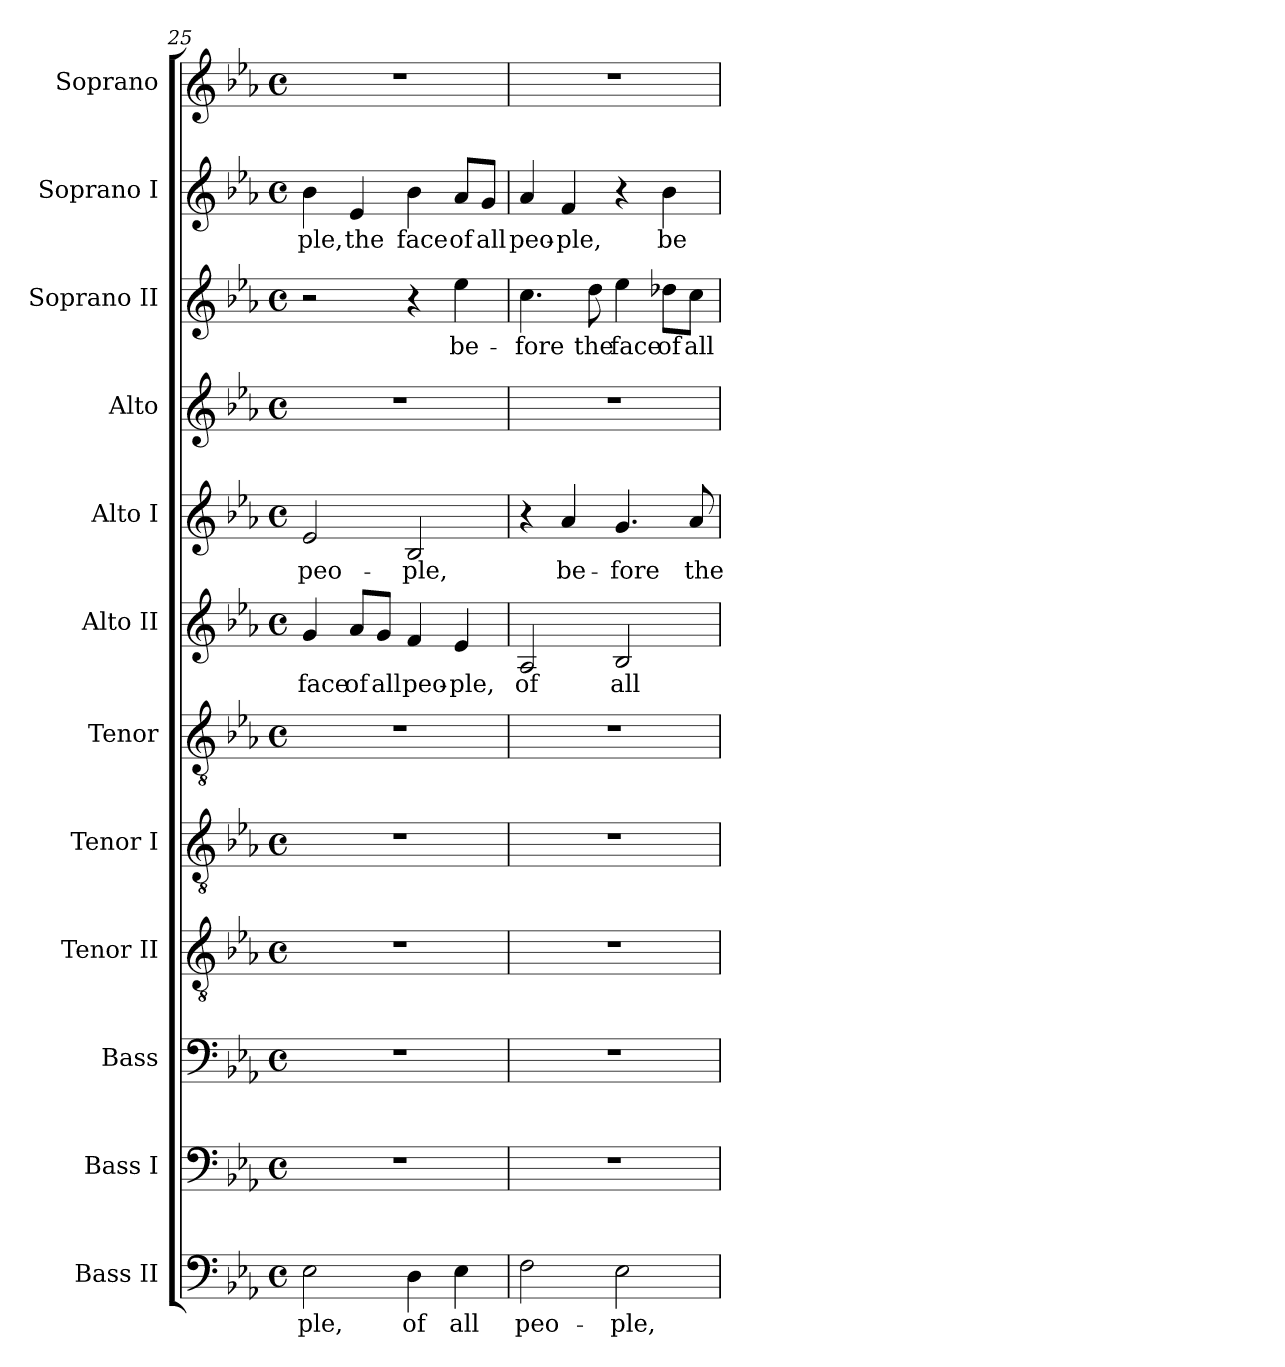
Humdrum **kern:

**kern	**text	**kern	**kern	**kern	**kern	**kern	**kern	**text	**kern	**text	**kern	**kern	**text	**kern	**text	**kern
*part12	*part12	*part11	*part10	*part9	*part8	*part7	*part6	*part6	*part5	*part5	*part4	*part3	*part3	*part2	*part2	*part1
*staff12	*staff12	*staff11	*staff10	*staff9	*staff8	*staff7	*staff6	*staff6	*staff5	*staff5	*staff4	*staff3	*staff3	*staff2	*staff2	*staff1
*I"Bass II	*	*I"Bass I	*I"Bass	*I"Tenor II	*I"Tenor I	*I"Tenor	*I"Alto II	*	*I"Alto I	*	*I"Alto	*I"Soprano II	*	*I"Soprano I	*	*I"Soprano
*I'BII	*	*I'BI	*I'B	*I'TII	*I'TI	*I'T	*I'AII	*	*I'AI	*	*I'A	*I'SII	*	*I'SI	*	*I'S
!!LO:LB:g=z
*clefF4	*	*clefF4	*clefF4	*clefGv2	*clefGv2	*clefGv2	*clefG2	*	*clefG2	*	*clefG2	*clefG2	*	*clefG2	*	*clefG2
*ITrd7c12	*	*	*ITrd7c12	*ITrd7c12	*ITrd7c12	*ITrd7c12	*	*	*	*	*	*	*	*	*	*
*k[b-e-a-]	*	*k[b-e-a-]	*k[b-e-a-]	*k[b-e-a-]	*k[b-e-a-]	*k[b-e-a-]	*k[b-e-a-]	*	*k[b-e-a-]	*	*k[b-e-a-]	*k[b-e-a-]	*	*k[b-e-a-]	*	*k[b-e-a-]
*E-:	*	*E-:	*E-:	*E-:	*E-:	*E-:	*E-:	*	*E-:	*	*E-:	*E-:	*	*E-:	*	*E-:
*M4/4	*	*M4/4	*M4/4	*M4/4	*M4/4	*M4/4	*M4/4	*	*M4/4	*	*M4/4	*M4/4	*	*M4/4	*	*M4/4
*met(c)	*	*met(c)	*met(c)	*met(c)	*met(c)	*met(c)	*met(c)	*	*met(c)	*	*met(c)	*met(c)	*	*met(c)	*	*met(c)
=25	=25	=25	=25	=25	=25	=25	=25	=25	=25	=25	=25	=25	=25	=25	=25	=25
!	!LO:LY:b:color=#000000	!	!	!	!	!	!	!	!	!	!	!	!	!	!	!
!	!	!	!	!	!	!	!	!LO:LY:b:color=#000000	!	!	!	!	!	!	!	!
!	!	!	!	!	!	!	!	!	!	!LO:LY:b:color=#000000	!	!	!	!	!	!
!	!	!	!	!	!	!	!	!	!	!	!	!	!	!	!LO:LY:b:color=#000000	!
2EE-i\	-ple,	1r	1r	1r	1r	1r	4gi/	face	2e-i/	peo-	1r	2r	.	4b-i\	-ple,	1r
!	!	!	!	!	!	!	!	!LO:LY:b:color=#000000	!	!	!	!	!	!	!	!
!	!	!	!	!	!	!	!	!	!	!	!	!	!	!	!LO:LY:b:color=#000000	!
.	.	.	.	.	.	.	8a-i/L	of	.	.	.	.	.	4e-i/	the	.
!	!	!	!	!	!	!	!	!LO:LY:b:color=#000000	!	!	!	!	!	!	!	!
.	.	.	.	.	.	.	8gi/J	all	.	.	.	.	.	.	.	.
!	!LO:LY:b:color=#000000	!	!	!	!	!	!	!	!	!	!	!	!	!	!	!
!	!	!	!	!	!	!	!	!LO:LY:b:color=#000000	!	!	!	!	!	!	!	!
!	!	!	!	!	!	!	!	!	!	!LO:LY:b:color=#000000	!	!	!	!	!	!
!	!	!	!	!	!	!	!	!	!	!	!	!	!	!	!LO:LY:b:color=#000000	!
4DDi\	of	.	.	.	.	.	4fi/	peo-	2B-i/	-ple,	.	4r	.	4b-i\	face	.
!	!LO:LY:b:color=#000000	!	!	!	!	!	!	!	!	!	!	!	!	!	!	!
!	!	!	!	!	!	!	!	!LO:LY:b:color=#000000	!	!	!	!	!	!	!	!
!	!	!	!	!	!	!	!	!	!	!	!	!	!LO:LY:b:color=#000000	!	!	!
!	!	!	!	!	!	!	!	!	!	!	!	!	!	!	!LO:LY:b:color=#000000	!
4EE-i\	all	.	.	.	.	.	4e-i/	-ple,	.	.	.	4ee-i\	be-	8a-i/L	of	.
!	!	!	!	!	!	!	!	!	!	!	!	!	!	!	!LO:LY:b:color=#000000	!
.	.	.	.	.	.	.	.	.	.	.	.	.	.	8gi/J	all	.
=26	=26	=26	=26	=26	=26	=26	=26	=26	=26	=26	=26	=26	=26	=26	=26	=26
!	!LO:LY:b:color=#000000	!	!	!	!	!	!	!	!	!	!	!	!	!	!	!
!	!	!	!	!	!	!	!	!LO:LY:b:color=#000000	!	!	!	!	!	!	!	!
!	!	!	!	!	!	!	!	!	!	!	!	!	!LO:LY:b:color=#000000	!	!	!
!	!	!	!	!	!	!	!	!	!	!	!	!	!	!	!LO:LY:b:color=#000000	!
2FFi\	peo-	1r	1r	1r	1r	1r	2A-i/	of	4r	.	1r	4.cci\	-fore	4a-i/	peo-	1r
!	!	!	!	!	!	!	!	!	!	!LO:LY:b:color=#000000	!	!	!	!	!	!
!	!	!	!	!	!	!	!	!	!	!	!	!	!	!	!LO:LY:b:color=#000000	!
.	.	.	.	.	.	.	.	.	4a-i/	be-	.	.	.	4fi/	-ple,	.
!	!	!	!	!	!	!	!	!	!	!	!	!	!LO:LY:b:color=#000000	!	!	!
.	.	.	.	.	.	.	.	.	.	.	.	8ddi\	the	.	.	.
!	!LO:LY:b:color=#000000	!	!	!	!	!	!	!	!	!	!	!	!	!	!	!
!	!	!	!	!	!	!	!	!LO:LY:b:color=#000000	!	!	!	!	!	!	!	!
!	!	!	!	!	!	!	!	!	!	!LO:LY:b:color=#000000	!	!	!	!	!	!
!	!	!	!	!	!	!	!	!	!	!	!	!	!LO:LY:b:color=#000000	!	!	!
2EE-i\	-ple,	.	.	.	.	.	2B-i/	all	4.gi/	-fore	.	4ee-i\	face	4r	.	.
!	!	!	!	!	!	!	!	!	!	!	!	!	!LO:LY:b:color=#000000	!	!	!
!	!	!	!	!	!	!	!	!	!	!	!	!	!	!	!LO:LY:b:color=#000000	!
.	.	.	.	.	.	.	.	.	.	.	.	8dd-Xi\L	of	4b-i\	be-	.
!	!	!	!	!	!	!	!	!	!	!LO:LY:b:color=#000000	!	!	!	!	!	!
!	!	!	!	!	!	!	!	!	!	!	!	!	!LO:LY:b:color=#000000	!	!	!
.	.	.	.	.	.	.	.	.	8a-i/	the	.	8cci\J	all	.	.	.
=	=	=	=	=	=	=	=	=	=	=	=	=	=	=	=	=
*-	*-	*-	*-	*-	*-	*-	*-	*-	*-	*-	*-	*-	*-	*-	*-	*-
